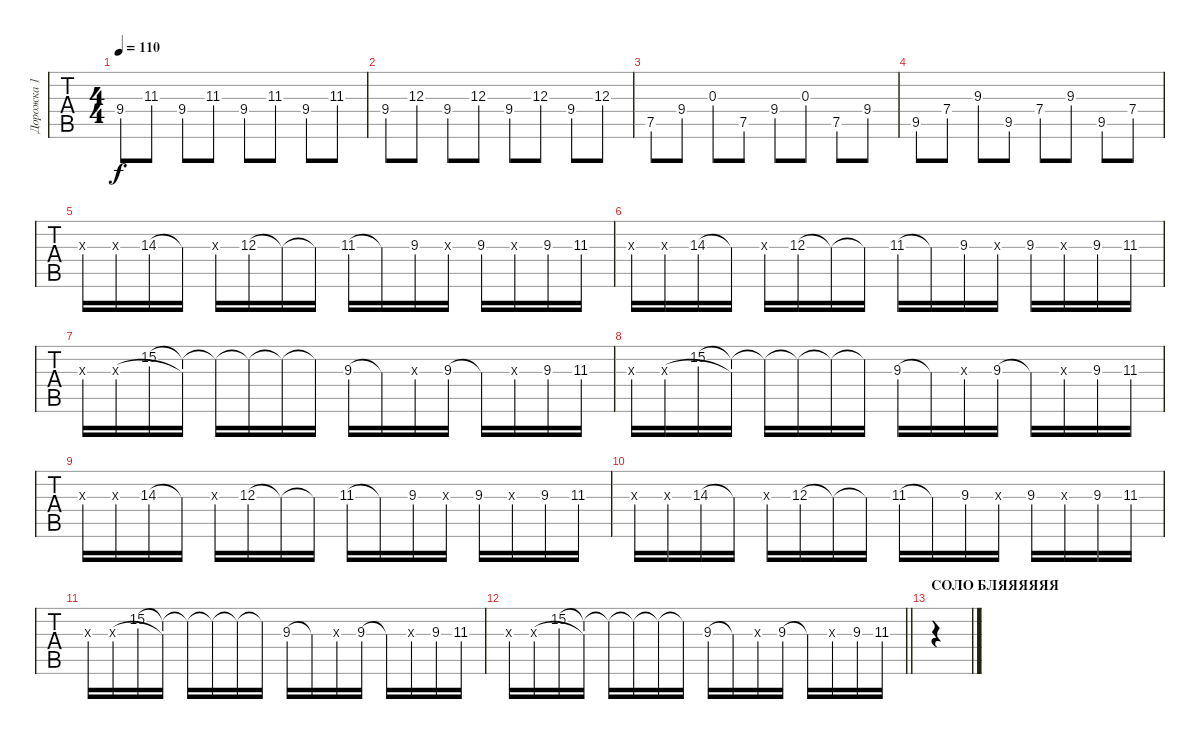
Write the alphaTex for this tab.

\track ("Дорожка 1" "Дорожка 1") {instrument acousticguitarsteel}
\staff {tabs}
\tuning (E4 B3 G3 D3 A2 D2) {hide}
\ts (4 4)
\tempo 110
\clef g2
\ks c
9.4.8{dy f} 11.3.8 9.4.8 11.3.8 9.4.8 11.3.8 9.4.8 11.3.8 |
9.4.8 12.3.8 9.4.8 12.3.8 9.4.8 12.3.8 9.4.8 12.3.8 |
7.5.8 9.4.8 0.3.8 7.5.8 9.4.8 0.3.8 7.5.8 9.4.8 |
9.5.8 7.4.8 9.3.8 9.5.8 7.4.8 9.3.8 9.5.8 7.4.8 |
0.3{x}.16 0.3{x}.16 14.3.16 14.3{t}.16 0.3{x}.16 12.3.16 12.3{t}.16 12.3{t}.16 11.3.16 11.3{t}.16 9.3.16 9.3{x}.16 9.3.16 9.3{x}.16 9.3.16 11.3.16 |
0.3{x}.16 0.3{x}.16 14.3.16 14.3{t}.16 0.3{x}.16 12.3.16 12.3{t}.16 12.3{t}.16 11.3.16 11.3{t}.16 9.3.16 9.3{x}.16 9.3.16 9.3{x}.16 9.3.16 11.3.16 |
0.3{x}.16 0.3{x}.16 15.2.16 (15.2{t} 0.3{t}).16 15.2{t}.16 15.2{t}.16 15.2{t}.16 15.2{t}.16 9.3.16 9.3{t}.16 9.3{x}.16 9.3.16 9.3{t}.16 9.3{x}.16 9.3.16 11.3.16 |
0.3{x}.16 0.3{x}.16 15.2.16 (15.2{t} 0.3{t}).16 15.2{t}.16 15.2{t}.16 15.2{t}.16 15.2{t}.16 9.3.16 9.3{t}.16 9.3{x}.16 9.3.16 9.3{t}.16 9.3{x}.16 9.3.16 11.3.16 |
0.3{x}.16 0.3{x}.16 14.3.16 14.3{t}.16 0.3{x}.16 12.3.16 12.3{t}.16 12.3{t}.16 11.3.16 11.3{t}.16 9.3.16 9.3{x}.16 9.3.16 9.3{x}.16 9.3.16 11.3.16 |
0.3{x}.16 0.3{x}.16 14.3.16 14.3{t}.16 0.3{x}.16 12.3.16 12.3{t}.16 12.3{t}.16 11.3.16 11.3{t}.16 9.3.16 9.3{x}.16 9.3.16 9.3{x}.16 9.3.16 11.3.16 |
0.3{x}.16 0.3{x}.16 15.2.16 (15.2{t} 0.3{t}).16 15.2{t}.16 15.2{t}.16 15.2{t}.16 15.2{t}.16 9.3.16 9.3{t}.16 9.3{x}.16 9.3.16 9.3{t}.16 9.3{x}.16 9.3.16 11.3.16 |
\barLineRight lightlight
0.3{x}.16 0.3{x}.16 15.2.16 (15.2{t} 0.3{t}).16 15.2{t}.16 15.2{t}.16 15.2{t}.16 15.2{t}.16 9.3.16 9.3{t}.16 9.3{x}.16 9.3.16 9.3{t}.16 9.3{x}.16 9.3.16 11.3.16 |
\section ("" "СОЛО БЛЯЯЯЯЯЯ")
